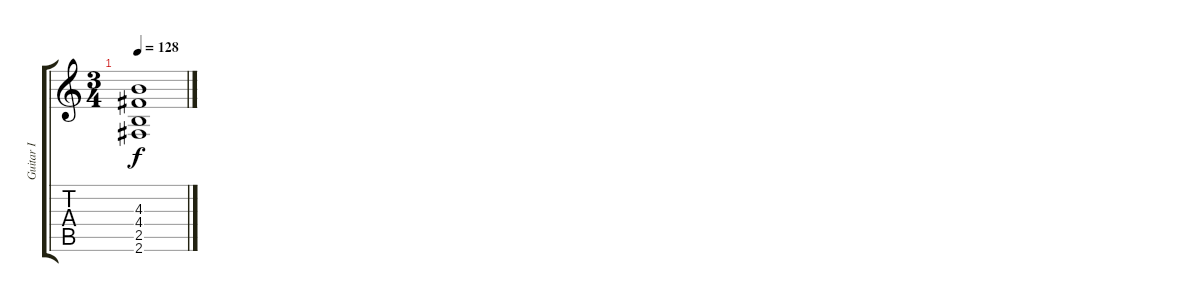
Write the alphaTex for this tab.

\track ("Guitar I" "Guitar I") {instrument distortionguitar}
\staff {score tabs}
\tuning (E4 B3 G3 D3 A2 E2) {hide}
\ts (3 4)
\tempo 128
\clef g2
\ks c
(4.3 4.4 2.5 2.6).1{dy f}
